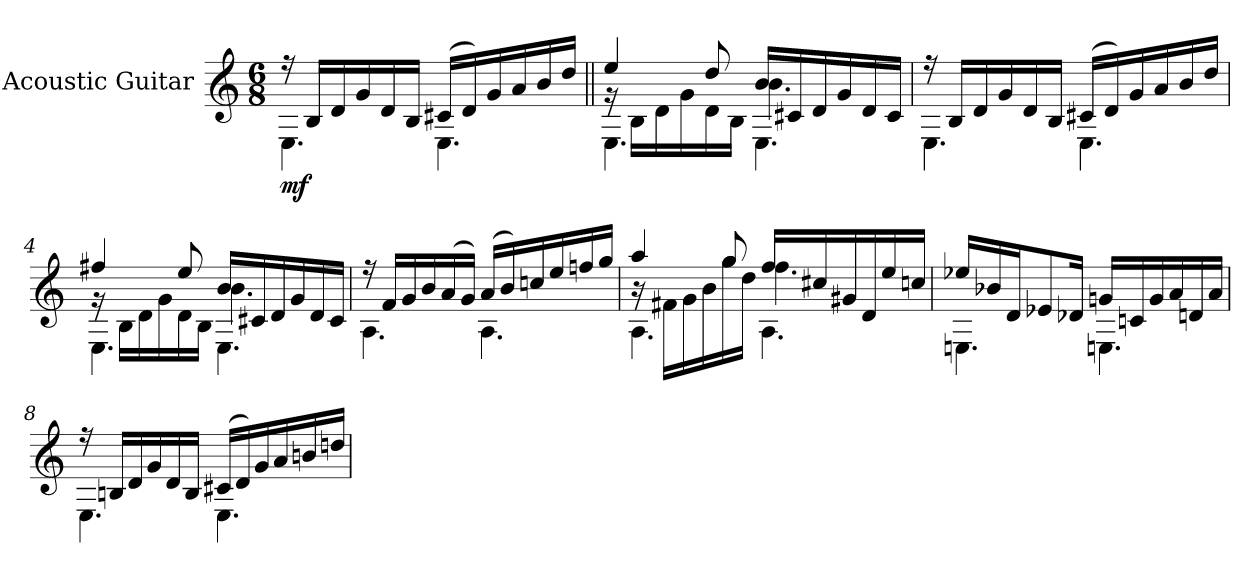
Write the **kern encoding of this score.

**kern	**dynam
*part1	*part1
*staff1	*staff1
*I"Acoustic Guitar	*
*I'Guit.	*
*clefG2	*
*k[]	*
*M6/8	*
*MM115	*
=1	=1
*^	*
!	!	!LO:DY:b
16r	4.E\	mf
16B/LL	.	.
16d/	.	.
16g/	.	.
16d/	.	.
16B/JJ	.	.
(>16c#X/LL	4.E\	.
16d/)	.	.
16g/	.	.
16a/	.	.
16b/	.	.
16dd/JJ	.	.
=2||	=2||	=2||
*	*^	*
4ee/	16rg	4.E\	.
.	16B\LL	.	.
.	16d\	.	.
.	16g\	.	.
8dd/	16d\	.	.
.	16B\JJ	.	.
!LO:N:head=solid	!	!	!
16b/LL	4.b\	4.E\	.
16c#X/	.	.	.
16d/	.	.	.
16g/	.	.	.
16d/	.	.	.
16c#/JJ	.	.	.
*	*v	*v	*
=3	=3	=3
16r	4.E\	.
16B/LL	.	.
16d/	.	.
16g/	.	.
16d/	.	.
16B/JJ	.	.
(<16c#X/LL	4.E\	.
16d/)	.	.
16g/	.	.
16a/	.	.
16b/	.	.
16dd/JJ	.	.
!!LO:LB:g=z	!!
=4	=4	=4
*	*^	*
4ff#X/	16rg	4.E\	.
.	16B\LL	.	.
.	16d\	.	.
.	16g\	.	.
8ee/	16d\	.	.
.	16B\JJ	.	.
!LO:N:head=solid	!	!	!
16b/LL	4.b\	4.E\	.
16c#X/	.	.	.
16d/	.	.	.
16g/	.	.	.
16d/	.	.	.
16c#/JJ	.	.	.
*	*v	*v	*
=5	=5	=5
16r	4.A\	.
16f/LL	.	.
16g/	.	.
16b/	.	.
(<16a/	.	.
16g/JJ)	.	.
(<16a/LL	4.A\	.
16b/)	.	.
16ccn/	.	.
16ee/	.	.
16ffn/	.	.
16gg/JJ	.	.
=6	=6	=6
*	*^	*
4aa/	16r	4.A\	.
.	16f#X\LL	.	.
.	16g\	.	.
.	16b\	.	.
8gg/	16gg\	.	.
.	16dd\JJ	.	.
!LO:N:head=solid	!	!	!
16ff/LL	4.ff\	4.A\	.
16cc#X/	.	.	.
16g#X/	.	.	.
16d/	.	.	.
16ee/	.	.	.
16ccn/JJ	.	.	.
*	*v	*v	*
!!LO:LB:g=z
=7	=7	=7
16ee-X/LL	4.En\	.
16b-X/	.	.
16d/J	.	.
8e-X/	.	.
16d-X/Jk	.	.
16gn/LL	4.En\	.
16cn/	.	.
16g/	.	.
16a/	.	.
16dn/	.	.
16a/JJ	.	.
=8	=8	=8
16r	4.E\	.
16Bn/LL	.	.
16d/	.	.
16g/	.	.
16d/	.	.
16B/JJ	.	.
(<16c#X/LL	4.E\	.
16d/)	.	.
16g/	.	.
16a/	.	.
16bn/	.	.
16ddn/JJ	.	.
*v	*v	*
=	=
*-	*-
